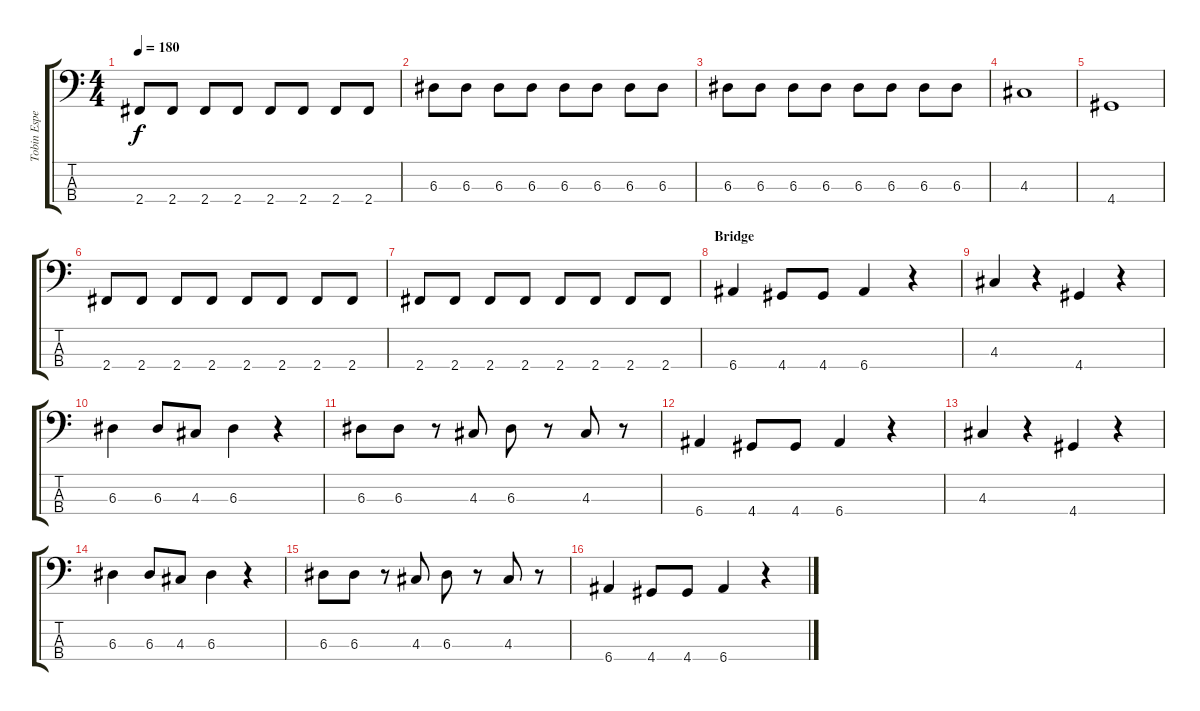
\track ("Tobin Esperance" "Tobin Espe") {instrument electricbassfinger}
\staff {score tabs}
\tuning (G2 D2 A1 E1) {hide}
\ts (4 4)
\tempo 180
\clef f4
\ks c
2.4.8{dy f} 2.4.8 2.4.8 2.4.8 2.4.8 2.4.8 2.4.8 2.4.8 |
6.3.8 6.3.8 6.3.8 6.3.8 6.3.8 6.3.8 6.3.8 6.3.8 |
6.3.8 6.3.8 6.3.8 6.3.8 6.3.8 6.3.8 6.3.8 6.3.8 |
4.3.1 |
4.4.1 |
2.4.8 2.4.8 2.4.8 2.4.8 2.4.8 2.4.8 2.4.8 2.4.8 |
2.4.8 2.4.8 2.4.8 2.4.8 2.4.8 2.4.8 2.4.8 2.4.8 |
\section ("" "Bridge")
6.4.4 4.4.8 4.4.8 6.4.4 r.4 |
4.3.4 r.4 4.4.4 r.4 |
6.3.4 6.3.8 4.3.8 6.3.4 r.4 |
6.3.8 6.3.8 r.8 4.3.8 6.3.8 r.8 4.3.8 r.8 |
6.4.4 4.4.8 4.4.8 6.4.4 r.4 |
4.3.4 r.4 4.4.4 r.4 |
6.3.4 6.3.8 4.3.8 6.3.4 r.4 |
6.3.8 6.3.8 r.8 4.3.8 6.3.8 r.8 4.3.8 r.8 |
6.4.4 4.4.8 4.4.8 6.4.4 r.4
